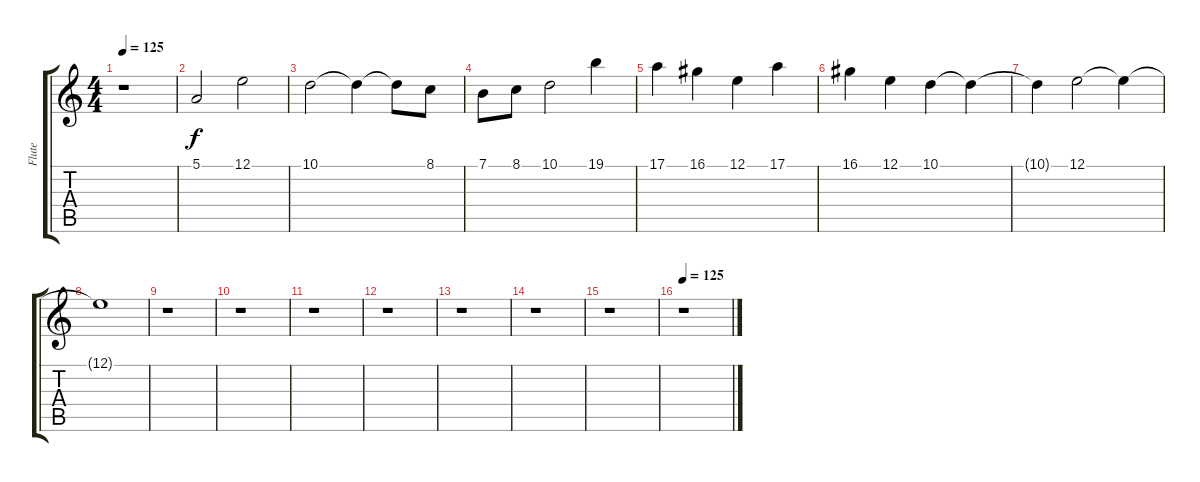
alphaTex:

\track ("Flute" "Flute") {instrument flute}
\staff {score tabs}
\tuning (E4 B3 G3 D3 A2 E2) {hide}
\ts (4 4)
\tempo 125
\clef g2
\ks c
r.1{dy f} |
5.1.2 12.1.2 |
10.1.2 10.1{t}.4 10.1{t}.8 8.1.8 |
7.1.8 8.1.8 10.1.2 19.1.4 |
17.1.4 16.1.4 12.1.4 17.1.4 |
16.1.4 12.1.4 10.1.4 10.1{t}.4 |
10.1{t}.4 12.1.2{volume 2} 12.1{t}.4 |
12.1{t}.1 |
r.1 |
r.1 |
r.1 |
r.1 |
r.1 |
r.1 |
r.1 |
\tempo 125
r.1
